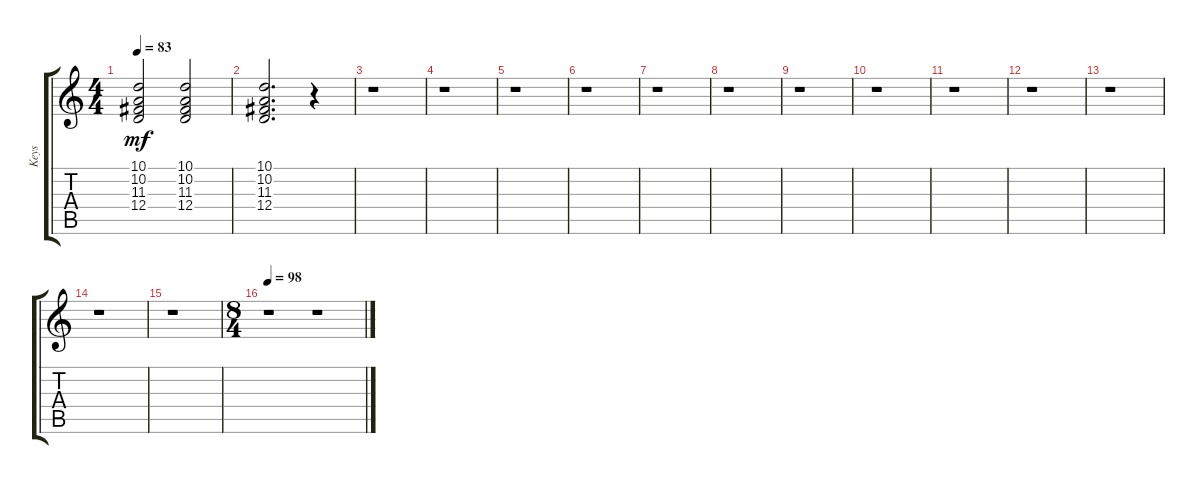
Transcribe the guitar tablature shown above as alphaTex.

\track ("Keys" "Keys") {instrument acousticgrandpiano}
\staff {score tabs}
\tuning (E4 B3 G3 D3 A2 E2) {hide}
\ts (4 4)
\tempo 83
\clef g2
\ks c
(10.1 10.2 11.3 12.4).2{dy mf} (10.1 10.2 11.3 12.4).2 |
(10.1 10.2 11.3 12.4).2{d} r.4 |
r.1 |
r.1 |
r.1 |
r.1 |
r.1 |
r.1 |
r.1 |
r.1 |
r.1 |
r.1 |
r.1 |
r.1 |
r.1 |
\ts (8 4)
\tempo 98
r.1 r.1
